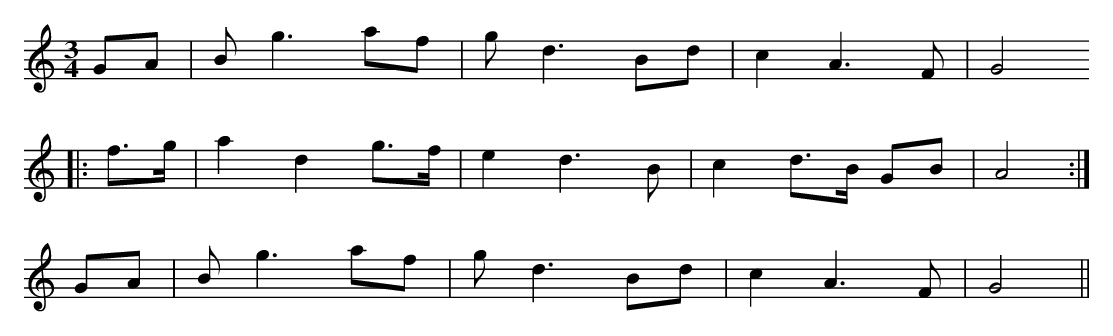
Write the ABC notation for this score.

X:1
M:3/4
K:C
GA|Bg3 af|gd3 Bd|c2 A3F|G4
|:f>g|a2 d2 g>f|e2 d3B|c2 d>B GB|A4:|
GA|Bg3 af|gd3 Bd|c2 A3F|G4||
